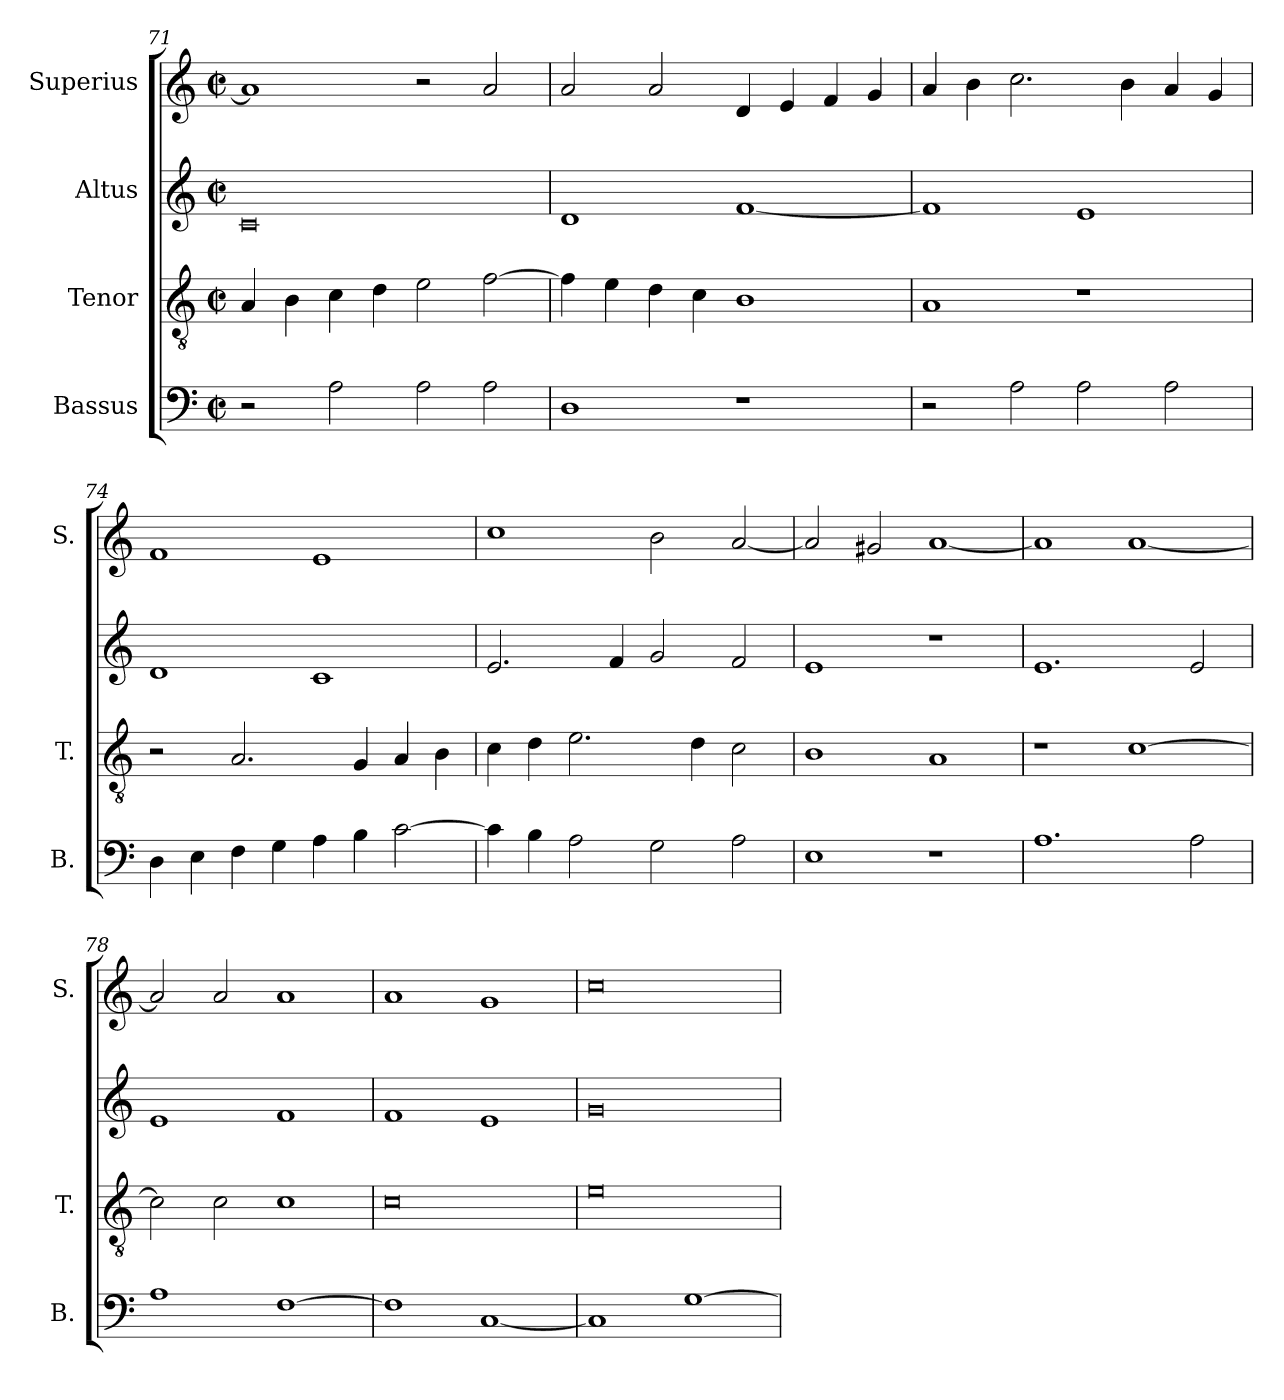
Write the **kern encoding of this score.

**kern	**kern	**kern	**kern
*part4	*part3	*part2	*part1
*staff4	*staff3	*staff2	*staff1
*I"Bassus	*I"Tenor	*I"Altus	*I"Superius
*I'B.	*I'T.	*	*I'S.
!!LO:PB:g=z
*clefF4	*clefGv2	*clefG2	*clefG2
*	*ITrd7c12	*	*
*k[]	*k[]	*k[]	*k[]
*C:	*C:	*C:	*C:
*M2/2	*M2/2	*M2/2	*M2/2
*met(c|)	*met(c|)	*met(c|)	*met(c|)
=71	=71	=71	=71
2r	4AAi/	0ci	1ai]
.	4BBi\	.	.
2Ai\	4Ci\	.	.
.	4Di\	.	.
2Ai\	2Ei\	.	2r
2Ai\	[>2Fi\	.	2ai/
=72	=72	=72	=72
1Di	4Fi\]	1di	2ai/
.	4Ei\	.	.
.	4Di\	.	2ai/
.	4Ci\	.	.
1r	1BBi	[<1fi	4di/
.	.	.	4ei/
.	.	.	4fi/
.	.	.	4gi/
=73	=73	=73	=73
2r	1AAi	1fi]	4ai/
.	.	.	4bi\
2Ai\	.	.	2.cci\
2Ai\	1r	1ei	.
.	.	.	4bi\
2Ai\	.	.	4ai/
.	.	.	4gi/
=74	=74	=74	=74
4Di\	2r	1di	1fi
4Ei\	.	.	.
4Fi\	2.AAi/	.	.
4Gi\	.	.	.
4Ai\	.	1ci	1ei
4Bi\	4GGi/	.	.
[>2ci\	4AAi/	.	.
.	4BBi\	.	.
!!LO:LB:g=z
=75	=75	=75	=75
4ci\]	4Ci\	2.ei/	1cci
4Bi\	4Di\	.	.
2Ai\	2.Ei\	.	.
.	.	4fi/	.
2Gi\	.	2gi/	2bi\
.	4Di\	.	.
2Ai\	2Ci\	2fi/	[<2ai/
=76	=76	=76	=76
1Ei	1BBi	1ei	2ai/]
.	.	.	2g#Xi/
1r	1AAi	1r	[<1ai
=77	=77	=77	=77
1.Ai	1r	1.ei	1ai]
.	[>1Ci	.	[<1ai
2Ai\	.	2ei/	.
=78	=78	=78	=78
1Ai	2Ci\]	1ei	2ai/]
.	2Ci\	.	2ai/
[>1Fi	1Ci	1fi	1ai
=79	=79	=79	=79
1Fi]	0Ci	1fi	1ai
[<1Ci	.	1ei	1gi
=80	=80	=80	=80
1Ci]	0Ei	0gi	0cci
[>1Gi	.	.	.
=	=	=	=
*-	*-	*-	*-
